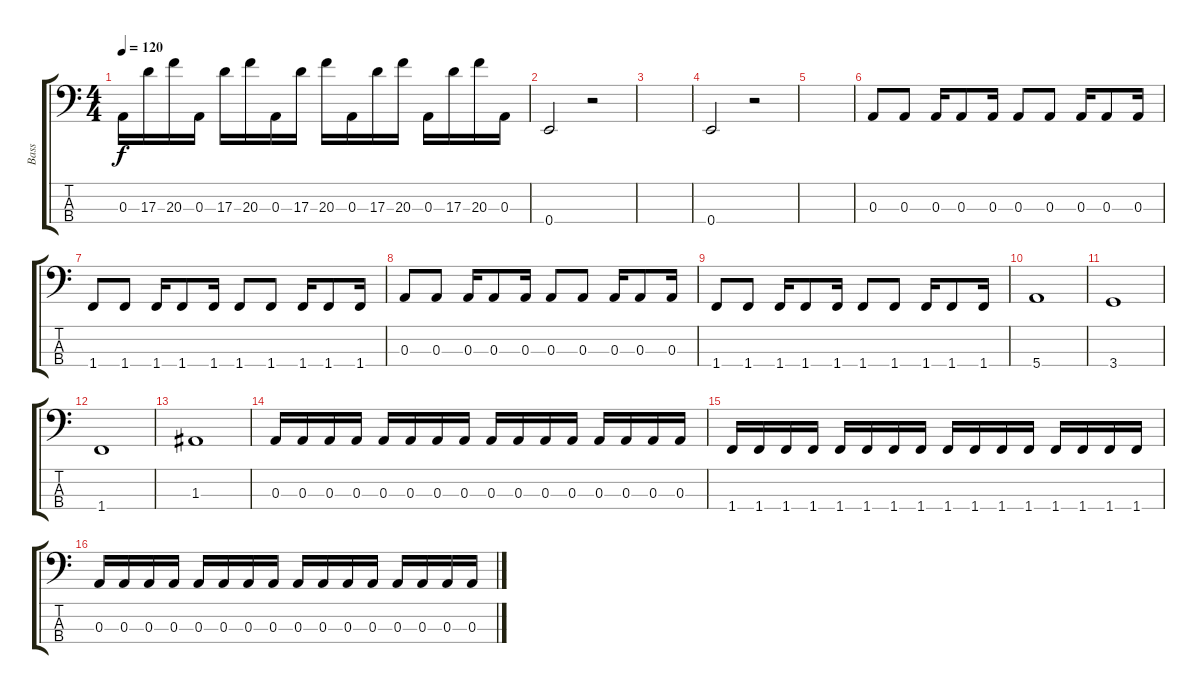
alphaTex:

\track ("Bass" "Bass") {instrument electricbassfinger}
\staff {score tabs}
\tuning (G2 D2 A1 E1) {hide}
\ts (4 4)
\tempo 120
\clef f4
\ks c
0.3.16{dy f} 17.3.16 20.3.16 0.3.16 17.3.16 20.3.16 0.3.16 17.3.16 20.3.16 0.3.16 17.3.16 20.3.16 0.3.16 17.3.16 20.3.16 0.3.16 |
0.4.2 r.2 |
|
0.4.2 r.2 |
|
0.3.8 0.3.8 0.3.16 0.3.8 0.3.16 0.3.8 0.3.8 0.3.16 0.3.8 0.3.16 |
1.4.8 1.4.8 1.4.16 1.4.8 1.4.16 1.4.8 1.4.8 1.4.16 1.4.8 1.4.16 |
0.3.8 0.3.8 0.3.16 0.3.8 0.3.16 0.3.8 0.3.8 0.3.16 0.3.8 0.3.16 |
1.4.8 1.4.8 1.4.16 1.4.8 1.4.16 1.4.8 1.4.8 1.4.16 1.4.8 1.4.16 |
5.4.1 |
3.4.1 |
1.4.1 |
1.3.1 |
0.3.16 0.3.16 0.3.16 0.3.16 0.3.16 0.3.16 0.3.16 0.3.16 0.3.16 0.3.16 0.3.16 0.3.16 0.3.16 0.3.16 0.3.16 0.3.16 |
1.4.16 1.4.16 1.4.16 1.4.16 1.4.16 1.4.16 1.4.16 1.4.16 1.4.16 1.4.16 1.4.16 1.4.16 1.4.16 1.4.16 1.4.16 1.4.16 |
0.3.16 0.3.16 0.3.16 0.3.16 0.3.16 0.3.16 0.3.16 0.3.16 0.3.16 0.3.16 0.3.16 0.3.16 0.3.16 0.3.16 0.3.16 0.3.16
